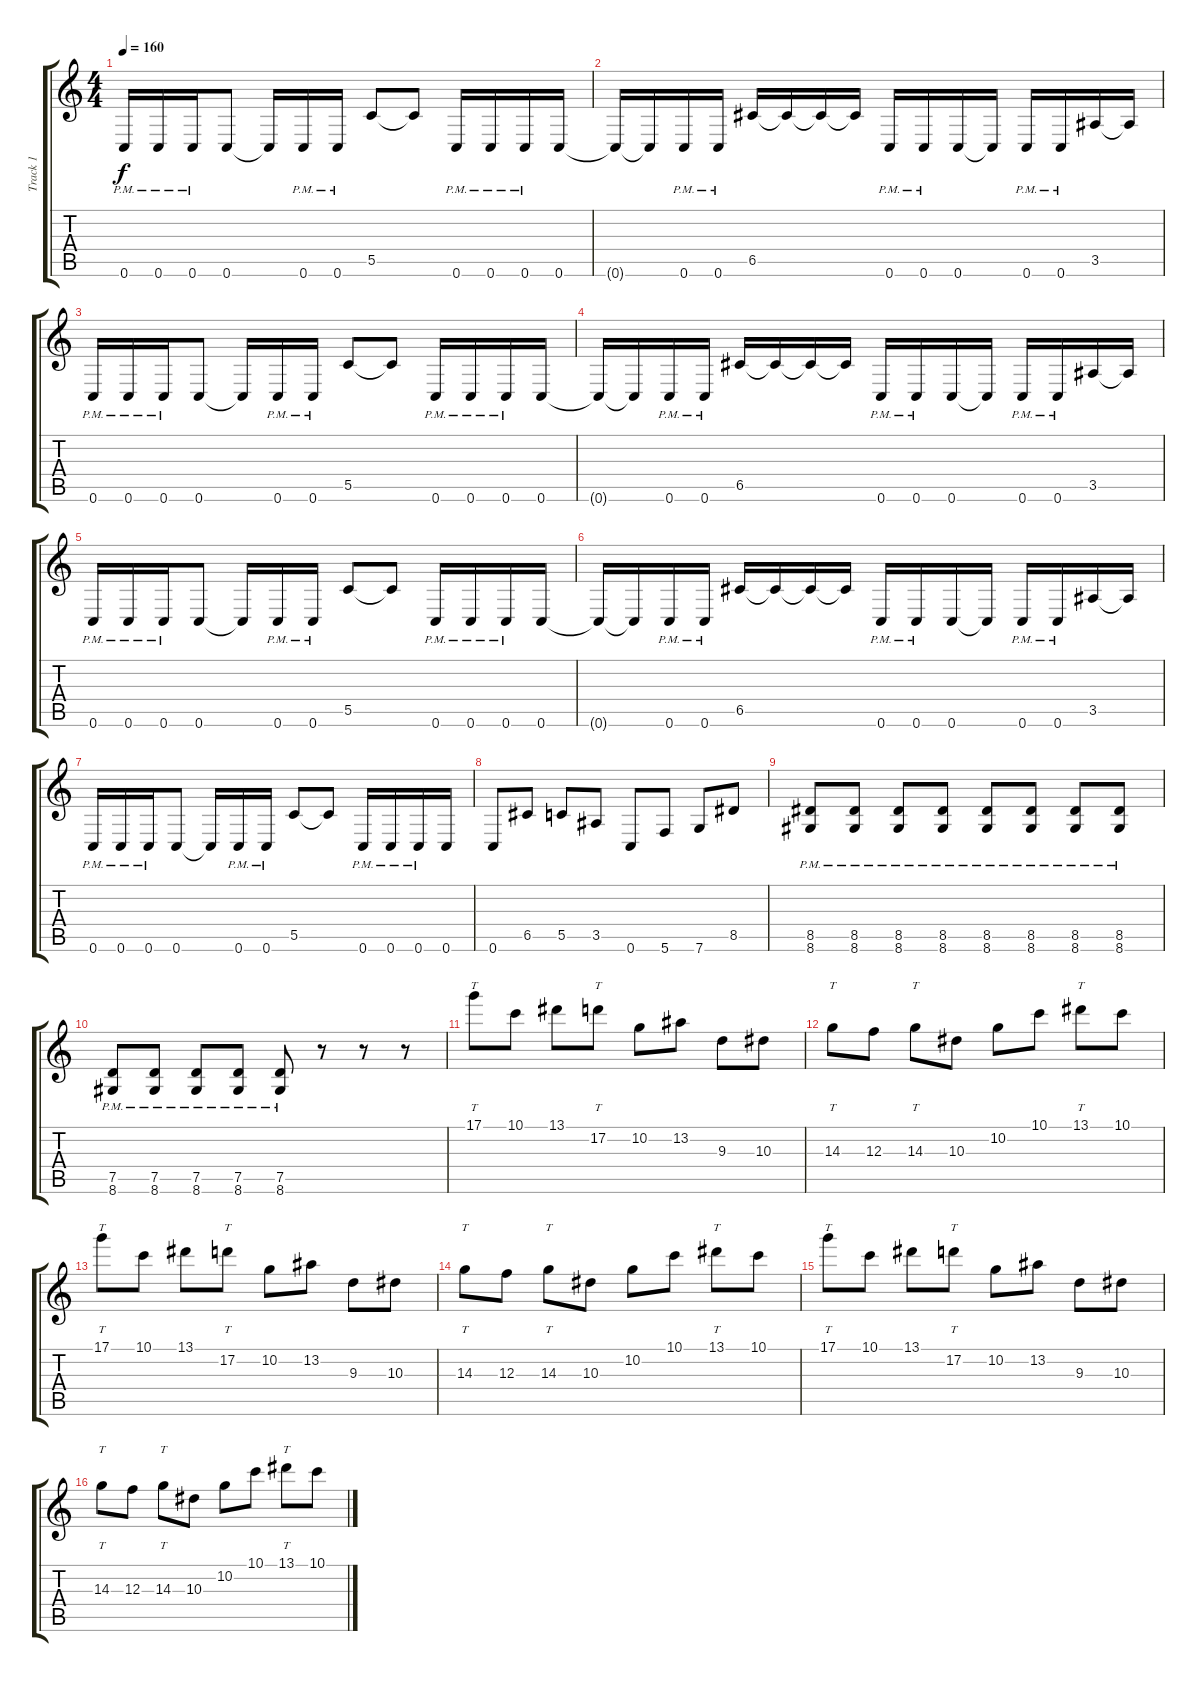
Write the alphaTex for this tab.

\track ("Track 1" "Track 1") {instrument distortionguitar}
\staff {score tabs}
\tuning (D4 A3 F3 C3 G2 C2) {hide}
\ts (4 4)
\tempo 160
\clef g2
\ks c
0.6{pm}.16{dy f} 0.6{pm}.16 0.6{pm}.16 0.6.8 0.6{t}.16 0.6{pm}.16 0.6{pm}.16 5.5.8 5.5{t}.8 0.6{pm}.16 0.6{pm}.16 0.6{pm}.16 0.6.16 |
0.6{t}.16 0.6{t}.16 0.6{pm}.16 0.6{pm}.16 6.5.16 6.5{t}.16 6.5{t}.16 6.5{t}.16 0.6{pm}.16 0.6{pm}.16 0.6.16 0.6{t}.16 0.6{pm}.16 0.6{pm}.16 3.5.16 3.5{t}.16 |
0.6{pm}.16 0.6{pm}.16 0.6{pm}.16 0.6.8 0.6{t}.16 0.6{pm}.16 0.6{pm}.16 5.5.8 5.5{t}.8 0.6{pm}.16 0.6{pm}.16 0.6{pm}.16 0.6.16 |
0.6{t}.16 0.6{t}.16 0.6{pm}.16 0.6{pm}.16 6.5.16 6.5{t}.16 6.5{t}.16 6.5{t}.16 0.6{pm}.16 0.6{pm}.16 0.6.16 0.6{t}.16 0.6{pm}.16 0.6{pm}.16 3.5.16 3.5{t}.16 |
0.6{pm}.16 0.6{pm}.16 0.6{pm}.16 0.6.8 0.6{t}.16 0.6{pm}.16 0.6{pm}.16 5.5.8 5.5{t}.8 0.6{pm}.16 0.6{pm}.16 0.6{pm}.16 0.6.16 |
0.6{t}.16 0.6{t}.16 0.6{pm}.16 0.6{pm}.16 6.5.16 6.5{t}.16 6.5{t}.16 6.5{t}.16 0.6{pm}.16 0.6{pm}.16 0.6.16 0.6{t}.16 0.6{pm}.16 0.6{pm}.16 3.5.16 3.5{t}.16 |
0.6{pm}.16 0.6{pm}.16 0.6{pm}.16 0.6.8 0.6{t}.16 0.6{pm}.16 0.6{pm}.16 5.5.8 5.5{t}.8 0.6{pm}.16 0.6{pm}.16 0.6{pm}.16 0.6.16 |
0.6.8 6.5.8 5.5.8 3.5.8 0.6.8 5.6.8 7.6.8 8.5.8 |
(8.5{pm} 8.6{pm}).8 (8.5{pm} 8.6{pm}).8 (8.5{pm} 8.6{pm}).8 (8.5{pm} 8.6{pm}).8 (8.5{pm} 8.6{pm}).8 (8.5{pm} 8.6{pm}).8 (8.5{pm} 8.6{pm}).8 (8.5{pm} 8.6{pm}).8 |
(7.5{pm} 8.6{pm}).8 (7.5{pm} 8.6{pm}).8 (7.5{pm} 8.6{pm}).8 (7.5{pm} 8.6{pm}).8 (7.5{pm} 8.6{pm}).8 r.8 r.8 r.8 |
17.1.8{tt} 10.1.8 13.1.8 17.2.8{tt} 10.2.8 13.2.8 9.3.8 10.3.8 |
14.3.8{tt} 12.3.8 14.3.8{tt} 10.3.8 10.2.8 10.1.8 13.1.8{tt} 10.1.8 |
17.1.8{tt} 10.1.8 13.1.8 17.2.8{tt} 10.2.8 13.2.8 9.3.8 10.3.8 |
14.3.8{tt} 12.3.8 14.3.8{tt} 10.3.8 10.2.8 10.1.8 13.1.8{tt} 10.1.8 |
17.1.8{tt} 10.1.8 13.1.8 17.2.8{tt} 10.2.8 13.2.8 9.3.8 10.3.8 |
14.3.8{tt} 12.3.8 14.3.8{tt} 10.3.8 10.2.8 10.1.8 13.1.8{tt} 10.1.8
